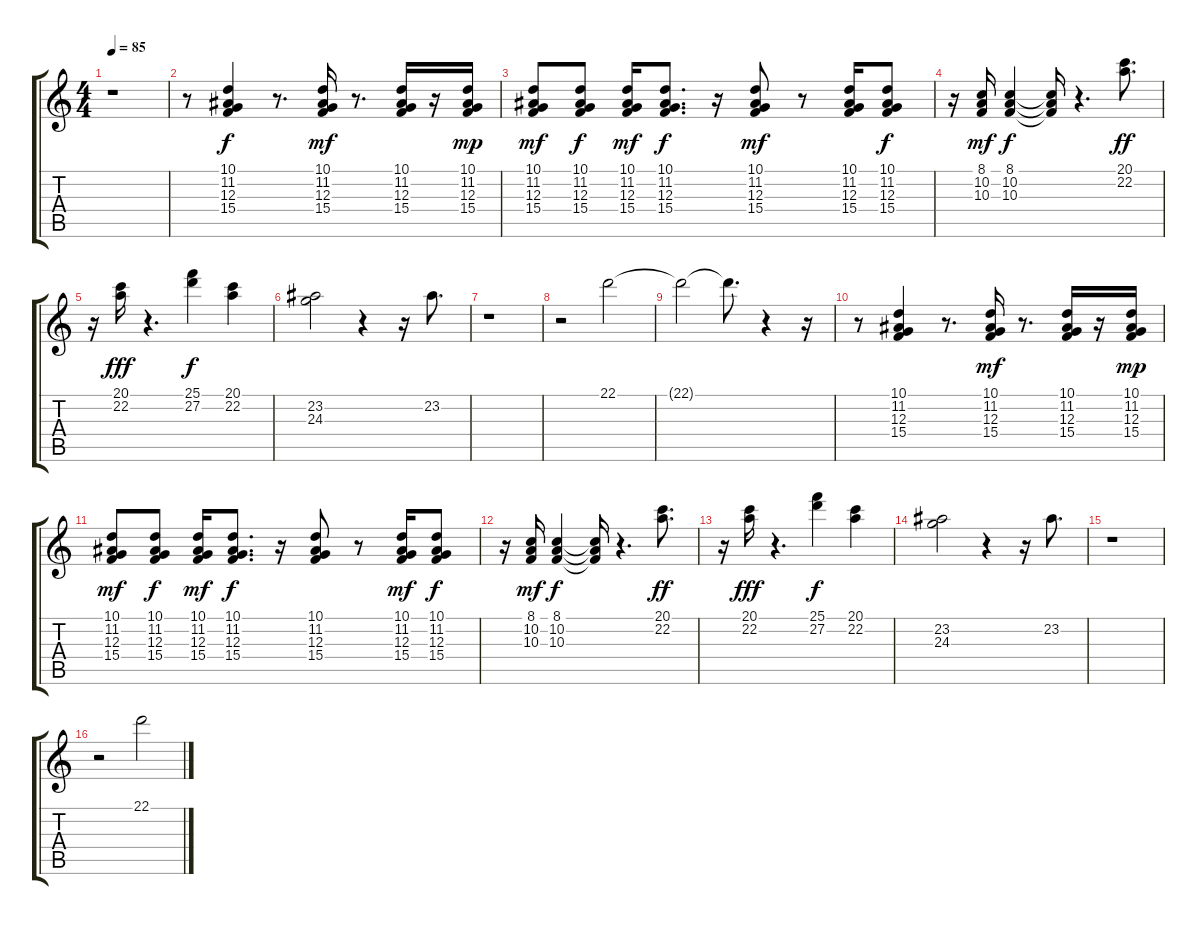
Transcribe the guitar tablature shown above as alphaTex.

\track "" {instrument brightacousticpiano}
\staff {score tabs}
\tuning (E4 B3 G3 D3 A2 E2) {hide}
\ts (4 4)
\tempo 85
\clef g2
\ks c
r.1{dy f} |
r.8 (10.1 11.2 12.3 15.4).4{balance 9} r.8{d} (10.1 11.2 12.3 15.4).16{dy mf} r.8{d} (10.1 11.2 12.3 15.4).16 r.16 (10.1 11.2 12.3 15.4).16{dy mp} |
(10.1 11.2 12.3 15.4).8{dy mf} (10.1 11.2 12.3 15.4).8{dy f} (10.1 11.2 12.3 15.4).16{dy mf} (10.1 11.2 12.3 15.4).8{d dy f} r.16 (10.1 11.2 12.3 15.4).8{dy mf balance 9} r.8 (10.1 11.2 12.3 15.4).16 (10.1 11.2 12.3 15.4).8{dy f} |
r.16 (8.1 10.2 10.3).16{dy mf} (8.1 10.2 10.3).4{dy f} (8.1{t} 10.2{t} 10.3{t}).16 r.4{d} (20.1 22.2).8{d dy ff balance 13} |
r.16 (20.1 22.2).16{dy fff balance 13} r.4{d} (25.1 27.2).4{dy f balance 8} (20.1 22.2).4{balance 12} |
(23.2 24.3).2{balance 12} r.4 r.16 23.2.8{d balance 12} |
r.1 |
r.2 22.1.2{balance 12} |
22.1{t}.2 22.1{t}.8{d} r.4 r.16 |
r.8 (10.1 11.2 12.3 15.4).4{balance 9} r.8{d} (10.1 11.2 12.3 15.4).16{dy mf} r.8{d} (10.1 11.2 12.3 15.4).16 r.16 (10.1 11.2 12.3 15.4).16{dy mp} |
(10.1 11.2 12.3 15.4).8{dy mf} (10.1 11.2 12.3 15.4).8{dy f} (10.1 11.2 12.3 15.4).16{dy mf} (10.1 11.2 12.3 15.4).8{d dy f} r.16 (10.1 11.2 12.3 15.4).8{balance 9} r.8 (10.1 11.2 12.3 15.4).16{dy mf} (10.1 11.2 12.3 15.4).8{dy f} |
r.16 (8.1 10.2 10.3).16{dy mf} (8.1 10.2 10.3).4{dy f} (8.1{t} 10.2{t} 10.3{t}).16 r.4{d} (20.1 22.2).8{d dy ff balance 13} |
r.16 (20.1 22.2).16{dy fff balance 13} r.4{d} (25.1 27.2).4{dy f balance 8} (20.1 22.2).4{balance 12} |
(23.2 24.3).2{balance 12} r.4 r.16 23.2.8{d balance 12} |
r.1 |
r.2 22.1.2{balance 12}
